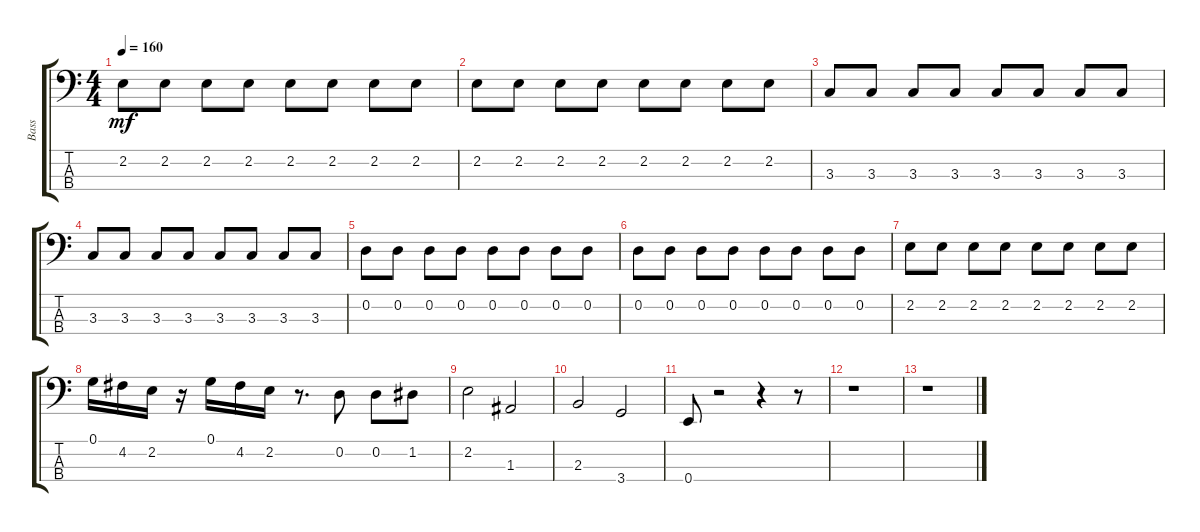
\track ("Bass" "Bass") {instrument electricbassfinger}
\staff {score tabs}
\tuning (G2 D2 A1 E1) {hide}
\ts (4 4)
\tempo 160
\clef f4
\ks c
2.2.8{dy mf} 2.2.8 2.2.8 2.2.8 2.2.8 2.2.8 2.2.8 2.2.8 |
2.2.8 2.2.8 2.2.8 2.2.8 2.2.8 2.2.8 2.2.8 2.2.8 |
3.3.8 3.3.8 3.3.8 3.3.8 3.3.8 3.3.8 3.3.8 3.3.8 |
3.3.8 3.3.8 3.3.8 3.3.8 3.3.8 3.3.8 3.3.8 3.3.8 |
0.2.8 0.2.8 0.2.8 0.2.8 0.2.8 0.2.8 0.2.8 0.2.8 |
0.2.8 0.2.8 0.2.8 0.2.8 0.2.8 0.2.8 0.2.8 0.2.8 |
2.2.8 2.2.8 2.2.8 2.2.8 2.2.8 2.2.8 2.2.8 2.2.8 |
0.1.16 4.2.16 2.2.16 r.16 0.1.16 4.2.16 2.2.16 r.8{d} 0.2.8 0.2.8 1.2.8 |
2.2.2 1.3.2 |
2.3.2 3.4.2 |
0.4.8 r.2 r.4 r.8 |
r.1 |
r.1
